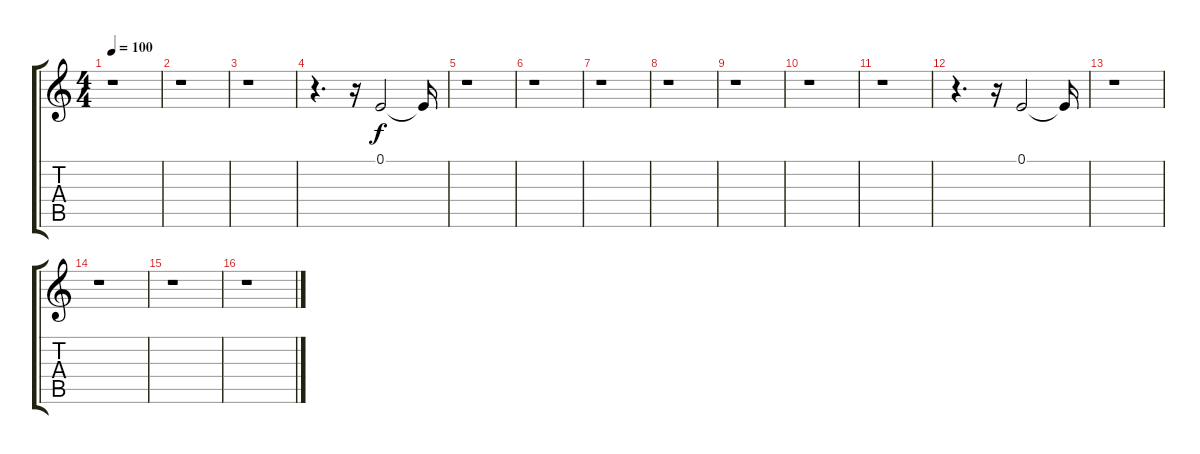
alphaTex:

\track "" {instrument reversecymbal}
\staff {score tabs}
\tuning (E4 B3 G3 D3 A2 E2) {hide}
\ts (4 4)
\tempo 100
\clef g2
\ks c
r.1{dy f} |
r.1 |
r.1 |
r.4{d} r.16 0.1.2 0.1{t}.16 |
r.1 |
r.1 |
r.1 |
r.1 |
r.1 |
r.1 |
r.1 |
r.4{d} r.16 0.1.2 0.1{t}.16 |
r.1 |
r.1 |
r.1 |
r.1
